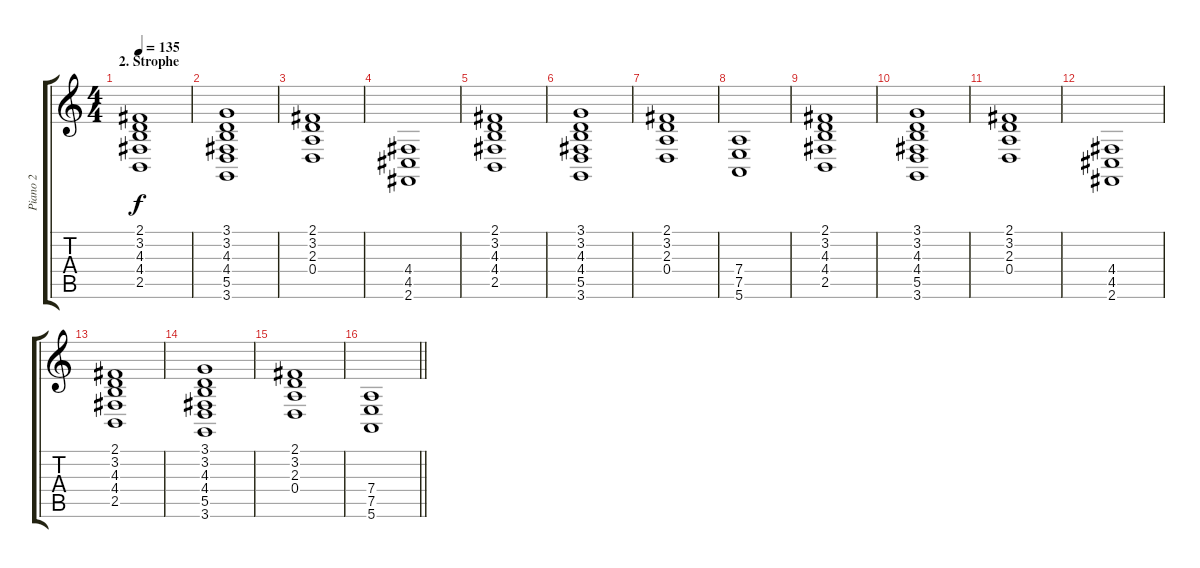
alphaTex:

\track ("Piano 2" "Piano 2") {instrument brightacousticpiano}
\staff {score tabs}
\tuning (E4 B3 G3 D3 A2 E2) {hide}
\ts (4 4)
\section ("" "2. Strophe")
\tempo 135
\clef g2
\ks c
(2.1 3.2 4.3 4.4 2.5).1{dy f} |
(3.1 3.2 4.3 4.4 5.5 3.6).1 |
(2.1 3.2 2.3 0.4).1 |
(4.4 4.5 2.6).1 |
(2.1 3.2 4.3 4.4 2.5).1 |
(3.1 3.2 4.3 4.4 5.5 3.6).1 |
(2.1 3.2 2.3 0.4).1 |
(7.4 7.5 5.6).1 |
(2.1 3.2 4.3 4.4 2.5).1 |
(3.1 3.2 4.3 4.4 5.5 3.6).1 |
(2.1 3.2 2.3 0.4).1 |
(4.4 4.5 2.6).1 |
(2.1 3.2 4.3 4.4 2.5).1 |
(3.1 3.2 4.3 4.4 5.5 3.6).1 |
(2.1 3.2 2.3 0.4).1 |
\barLineRight lightlight
(7.4 7.5 5.6).1
